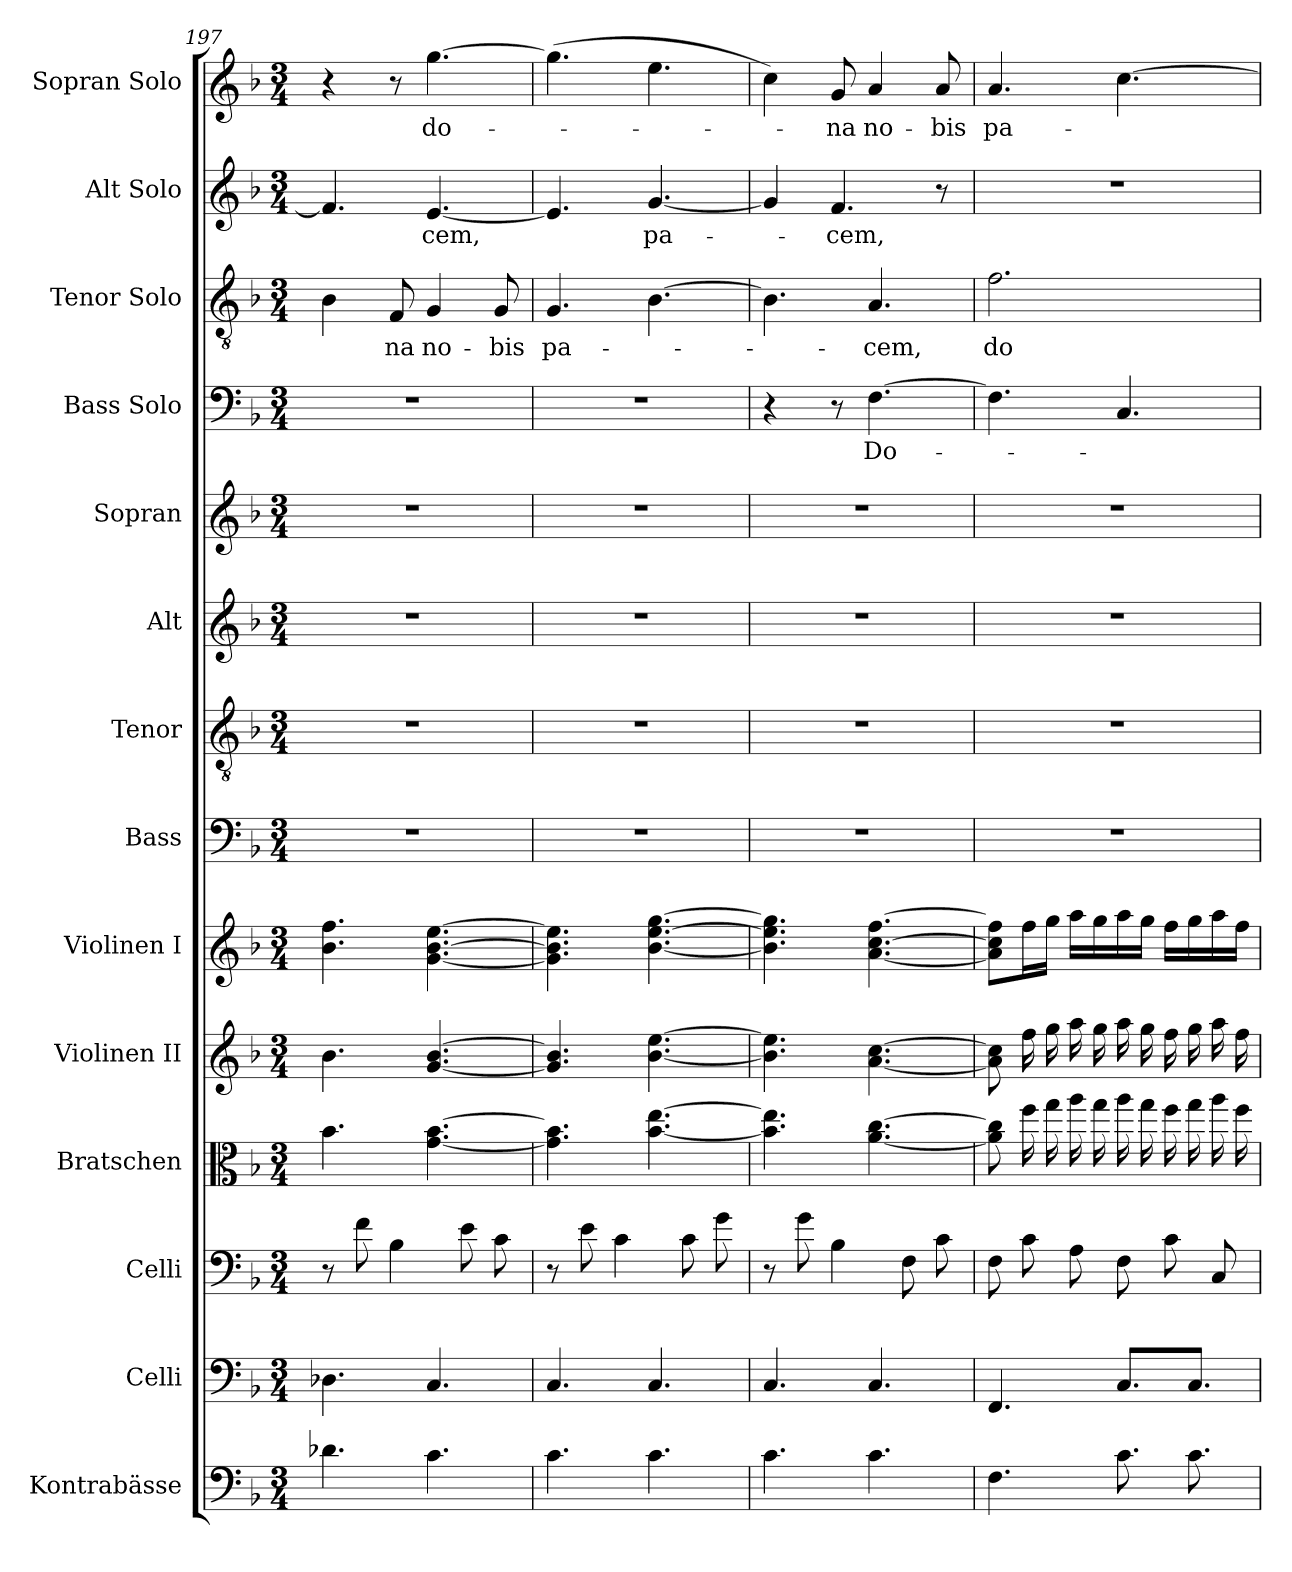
**kern	**kern	**kern	**kern	**kern	**kern	**kern	**kern	**kern	**kern	**kern	**text	**kern	**text	**kern	**text	**kern	**text
*part14	*part13	*part12	*part11	*part10	*part9	*part8	*part7	*part6	*part5	*part4	*part4	*part3	*part3	*part2	*part2	*part1	*part1
*staff14	*staff13	*staff12	*staff11	*staff10	*staff9	*staff8	*staff7	*staff6	*staff5	*staff4	*staff4	*staff3	*staff3	*staff2	*staff2	*staff1	*staff1
*I"Kontrabässe	*I"Celli	*I"Celli	*I"Bratschen	*I"Violinen II	*I"Violinen I	*I"Bass	*I"Tenor	*I"Alt	*I"Sopran	*I"Bass Solo	*	*I"Tenor Solo	*	*I"Alt Solo	*	*I"Sopran Solo	*
*	*I'Cl.	*	*	*	*I'Vl.	*I'B.	*I'T.	*I'A.	*I'S.	*I'B.S.	*	*I'T.S.	*	*I'A.S.	*	*I'S.S.	*
!!LO:PB:g=z
*clefF4	*clefF4	*clefF4	*clefC3	*clefG2	*clefG2	*clefF4	*clefGv2	*clefG2	*clefG2	*clefF4	*	*clefGv2	*	*clefG2	*	*clefG2	*
*ITrd7c12	*	*	*	*	*	*	*	*	*	*	*	*	*	*	*	*	*
*k[b-]	*k[b-]	*k[b-]	*k[b-]	*k[b-]	*k[b-]	*k[b-]	*k[b-]	*k[b-]	*k[b-]	*k[b-]	*	*k[b-]	*	*k[b-]	*	*k[b-]	*
*	*F:	*F:	*F:	*F:	*F:	*F:	*F:	*F:	*F:	*F:	*	*F:	*	*F:	*	*F:	*
*M3/4	*M3/4	*M3/4	*M3/4	*M3/4	*M3/4	*M3/4	*M3/4	*M3/4	*M3/4	*M3/4	*	*M3/4	*	*M3/4	*	*M3/4	*
=197	=197	=197	=197	=197	=197	=197	=197	=197	=197	=197	=197	=197	=197	=197	=197	=197	=197
4.D-X\	4.D-X\	8r	4.b-\	4.b-\	4.b-\ 4.ff\	2.r	2.r	2.r	2.r	2.r	.	4B-\	.	4.f/]	.	4r	.
.	.	8f\	.	.	.	.	.	.	.	.	.	.	.	.	.	.	.
!	!	!	!	!	!	!	!	!	!	!	!	!	!LO:LY:b	!	!	!	!
.	.	4B-\	.	.	.	.	.	.	.	.	.	8F/	na	.	.	8r	.
!	!	!	!	!	!	!	!	!	!	!	!	!	!LO:LY:b	!	!LO:LY:b	!	!LO:LY:b
4.C\	4.C/	.	[4.g\ [4.b-\	[4.g/ [4.b-/	[4.g\ [4.b-\ [4.ee\	.	.	.	.	.	.	4G/	-no-	[4.e/	cem,	[4.gg\	-do-
.	.	8e\	.	.	.	.	.	.	.	.	.	.	.	.	.	.	.
!	!	!	!	!	!	!	!	!	!	!	!	!	!LO:LY:b	!	!	!	!
.	.	8c\	.	.	.	.	.	.	.	.	.	8G/	bis	.	.	.	.
=198	=198	=198	=198	=198	=198	=198	=198	=198	=198	=198	=198	=198	=198	=198	=198	=198	=198
!	!	!	!	!	!	!	!	!	!	!	!	!	!LO:LY:b	!	!	!	!
4.C\	4.C/	8r	4.g\] 4.b-\]	4.g/] 4.b-/]	4.g\] 4.b-\] 4.ee\]	2.r	2.r	2.r	2.r	2.r	.	4.G/	-pa-	4.e/]	.	(>4.gg\]	.
.	.	8e\	.	.	.	.	.	.	.	.	.	.	.	.	.	.	.
.	.	4c\	.	.	.	.	.	.	.	.	.	.	.	.	.	.	.
!	!	!	!	!	!	!	!	!	!	!	!	!	!	!	!LO:LY:b	!	!
4.C\	4.C/	.	[4.b-\ [4.ee\	[4.b-\ [4.ee\	[4.b-\ [4.ee\ [4.gg\	.	.	.	.	.	.	[4.B-\	.	[4.g/	-pa-	4.ee\	.
.	.	8c\	.	.	.	.	.	.	.	.	.	.	.	.	.	.	.
.	.	8g\	.	.	.	.	.	.	.	.	.	.	.	.	.	.	.
=199	=199	=199	=199	=199	=199	=199	=199	=199	=199	=199	=199	=199	=199	=199	=199	=199	=199
4.C\	4.C/	8r	4.b-\] 4.ee\]	4.b-\] 4.ee\]	4.b-\] 4.ee\] 4.gg\]	2.r	2.r	2.r	2.r	4r	.	4.B-\]	.	4g/]	.	4cc\)	.
.	.	8g\	.	.	.	.	.	.	.	.	.	.	.	.	.	.	.
!	!	!	!	!	!	!	!	!	!	!	!	!	!	!	!LO:LY:b	!	!LO:LY:b
.	.	4B-\	.	.	.	.	.	.	.	8r	.	.	.	4.f/	cem,	8g/	na
!	!	!	!	!	!	!	!	!	!	!	!LO:LY:b	!	!LO:LY:b	!	!	!	!LO:LY:b
4.C\	4.C/	.	[4.a\ [4.cc\	[4.a\ [4.cc\	[4.a\ [4.cc\ [4.ff\	.	.	.	.	[4.F\	-Do-	4.A/	cem,	.	.	4a/	-no-
.	.	8F\	.	.	.	.	.	.	.	.	.	.	.	.	.	.	.
!	!	!	!	!	!	!	!	!	!	!	!	!	!	!	!	!	!LO:LY:b
.	.	8c\	.	.	.	.	.	.	.	.	.	.	.	8r	.	8a/	bis
=200	=200	=200	=200	=200	=200	=200	=200	=200	=200	=200	=200	=200	=200	=200	=200	=200	=200
!	!	!	!	!	!	!	!	!	!	!	!	!	!LO:LY:b	!	!	!	!LO:LY:b
4.FF\	4.FF/	8F\	8a\] 8cc\]	8a\] 8cc\]	8a\] 8cc\] 8ff\]L	2.r	2.r	2.r	2.r	4.F\]	.	2.f\	-do-	2.r	.	4.a/	-pa-
.	.	8c\	16ff\	16ff\	16ff\L	.	.	.	.	.	.	.	.	.	.	.	.
.	.	.	16gg\	16gg\	16gg\JJ	.	.	.	.	.	.	.	.	.	.	.	.
.	.	8A\	16aa\	16aa\	16aa\LL	.	.	.	.	.	.	.	.	.	.	.	.
.	.	.	16gg\	16gg\	16gg\	.	.	.	.	.	.	.	.	.	.	.	.
8.C\	8.C/L	8F\	16aa\	16aa\	16aa\	.	.	.	.	4.C/	.	.	.	.	.	[4.cc\	.
.	.	.	16gg\	16gg\	16gg\JJ	.	.	.	.	.	.	.	.	.	.	.	.
.	.	8c\	16ff\	16ff\	16ff\LL	.	.	.	.	.	.	.	.	.	.	.	.
8.C\	8.C/J	.	16gg\	16gg\	16gg\	.	.	.	.	.	.	.	.	.	.	.	.
.	.	8C/	16aa\	16aa\	16aa\	.	.	.	.	.	.	.	.	.	.	.	.
.	.	.	16ff\	16ff\	16ff\JJ	.	.	.	.	.	.	.	.	.	.	.	.
=	=	=	=	=	=	=	=	=	=	=	=	=	=	=	=	=	=
*-	*-	*-	*-	*-	*-	*-	*-	*-	*-	*-	*-	*-	*-	*-	*-	*-	*-
